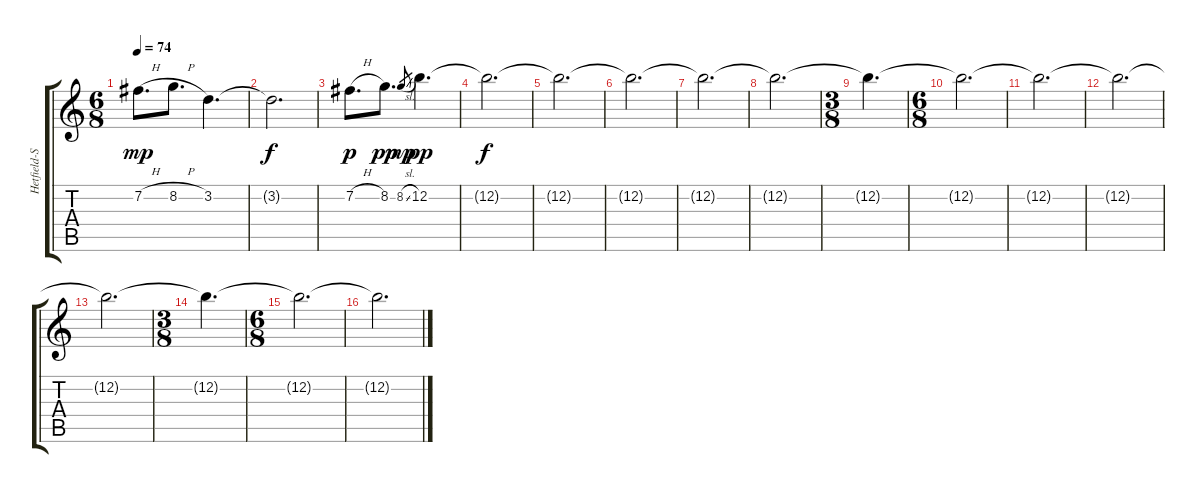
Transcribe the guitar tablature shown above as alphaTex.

\track ("Hetfield-Solo" "Hetfield-S") {instrument overdrivenguitar}
\staff {score tabs}
\tuning (E4 B3 G3 D3 A2 E2) {hide}
\ts (6 8)
\tempo 74
\clef g2
\ks c
7.2{h}.8{d dy mp} 8.2{h}.8{d} 3.2.4{d} |
3.2{t}.2{d dy f} |
7.2{h}.8{d dy p} 8.2.8{d dy pp} 8.2{sl}.8{gr dy mp} 12.2.4{d dy pp} |
12.2{t}.2{d dy f} |
12.2{t}.2{d} |
12.2{t}.2{d} |
12.2{t}.2{d} |
12.2{t}.2{d} |
\ts (3 8)
12.2{t}.4{d} |
\ts (6 8)
12.2{t}.2{d} |
12.2{t}.2{d} |
12.2{t}.2{d} |
12.2{t}.2{d} |
\ts (3 8)
12.2{t}.4{d} |
\ts (6 8)
12.2{t}.2{d} |
12.2{t}.2{d}
